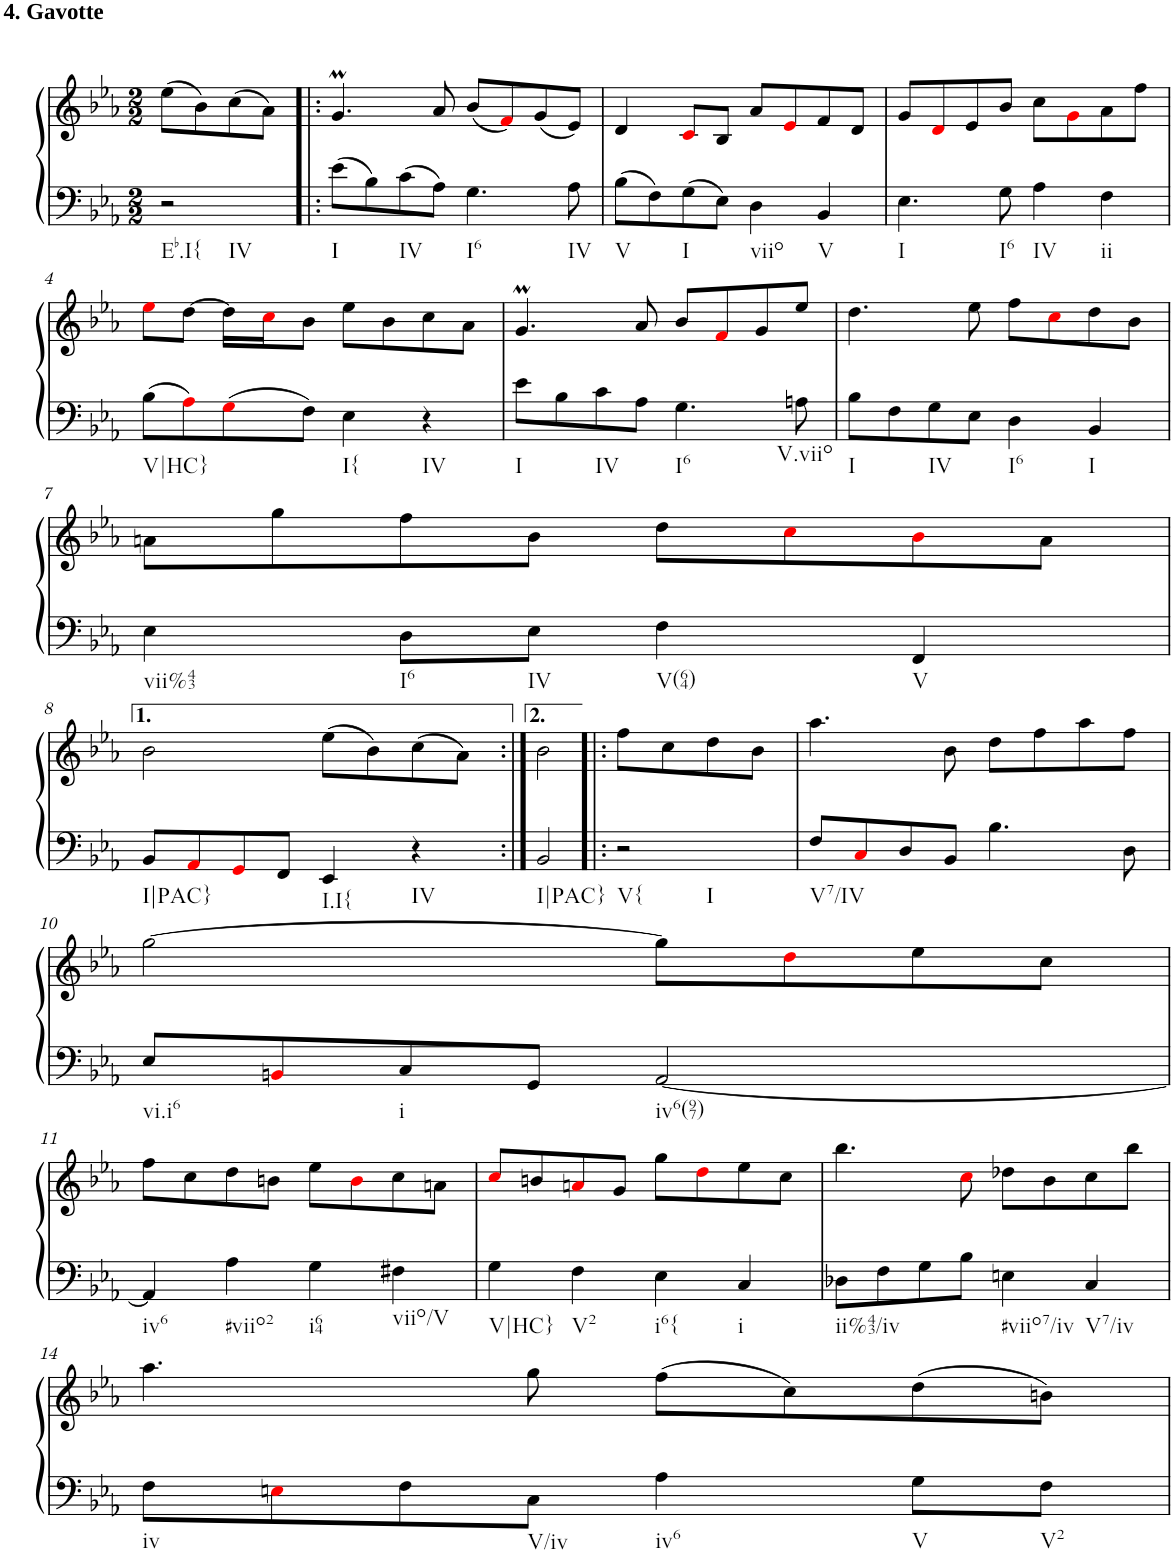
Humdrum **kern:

**kern	**kern
*part1	*part1
*staff2	*staff1
*I"Klavier linke Hand	*
*clefF4	*clefG2
*k[b-e-a-]	*k[b-e-a-]
*M2/2	*M2/2
=	=
!	!LO:TX:a:B:t=4. Gavotte
!LO:TX:b:t=Eb.I{	!
!LO:TX:b:t=IV	!
2r	(8ee-\L
.	8b-\)
.	(8cc\
.	8a-\J)
=1!|:	=1!|:
!LO:TX:b:t=I	!
8e-\L	4.gm/
8B-\	.
!LO:TX:b:t=IV	!
8c\	.
8A-\J	8a-/
!LO:TX:b:t=I6	!
4.G\	(8b-/L
.	8fi/)
.	(8g/
!LO:TX:b:t=IV	!
8A-\	8e-/J)
=2	=2
!LO:TX:b:t=V	!
8B-\L	4d/
8F\	.
!LO:TX:b:t=I	!
8G\	8ci/L
8E-\J	8B-/J
!LO:TX:b:t=viio	!
4D\	8a-/L
.	8e-i/
!LO:TX:b:t=V	!
4BB-/	8f/
.	8d/J
=3	=3
!LO:TX:b:t=I	!
4.E-\	8g/L
.	8di/
.	8e-/
!LO:TX:b:t=I6	!
8G\	8b-/J
!LO:TX:b:t=IV	!
4A-\	8cc\L
.	8gi\
!LO:TX:b:t=ii	!
4F\	8a-\
.	8ff\J
!!LO:LB:g=z
=4	=4
!LO:TX:b:t=V|HC}	!
8B-\L	8ee-i\L
8A-i\	[8dd\J
8Gi\	16dd\LL]
.	16cci\J
8F\J	8b-\J
!LO:TX:b:t=I{	!
4E-\	8ee-\L
.	8b-\
!LO:TX:b:t=IV	!
4r	8cc\
.	8a-\J
=5	=5
!LO:TX:b:t=I	!
8e-\L	4.gm/
8B-\	.
!LO:TX:b:t=IV	!
8c\	.
8A-\J	8a-/
!LO:TX:b:t=I6	!
4.G\	8b-/L
.	8fi/
.	8g/
!LO:TX:b:t=V.viio	!
8An\	8ee-/J
=6	=6
!LO:TX:b:t=I	!
8B-\L	4.dd\
8F\	.
!LO:TX:b:t=IV	!
8G\	.
8E-\J	8ee-\
!LO:TX:b:t=I6	!
4D\	8ff\L
.	8cci\
!LO:TX:b:t=I	!
4BB-/	8dd\
.	8b-\J
!!LO:LB:g=z
=7	=7
!LO:TX:b:t=vii%43	!
4E-\	8an\L
.	8gg\
!LO:TX:b:t=I6	!
8D\L	8ff\
!LO:TX:b:t=IV	!
8E-\J	8b-\J
!LO:TX:b:t=V(64)	!
4F\	8dd\L
.	8cci\
!LO:TX:b:t=V	!
4FF/	8b-i\
.	8a\J
!!LO:LB:g=z
=8	=8
!LO:TX:b:t=I|PAC}	!
8BB-/L	2b-\
8AA-i/	.
8GGi/	.
8FF/J	.
!LO:TX:b:t=I.I{	!
4EE-/	(8ee-\L
.	8b-\)
!LO:TX:b:t=IV	!
4r	(8cc\
.	8a-\J)
=8X1:|!	=8X1:|!
!LO:TX:b:t=I|PAC}	!
2BB-/	2b-\
=8X2!|:	=8X2!|:
!LO:TX:b:t=V{	!
!LO:TX:b:t=I	!
2r	8ff\L
.	8cc\
.	8dd\
.	8b-\J
=9	=9
!LO:TX:b:t=V7/IV	!
8F/L	4.aa-\
8Ci/	.
8D/	.
8BB-/J	8b-\
4.B-\	8dd\L
.	8ff\
.	8aa-\
8D\	8ff\J
!!LO:LB:g=z
=10	=10
!LO:TX:b:t=vi.i6	!
8E-/L	[2gg\
8BBni/	.
!LO:TX:b:t=i	!
8C/	.
8GG/J	.
!LO:TX:b:t=iv6(97)	!
[2AA-/	8gg\L]
.	8ddi\
.	8ee-\
.	8cc\J
!!LO:LB:g=z
=11	=11
!LO:TX:b:t=iv6	!
4AA-/]	8ff\L
.	8cc\
!LO:TX:b:t=#viio2	!
4A-\	8dd\
.	8bn\J
!LO:TX:b:t=i64	!
4G\	8ee-\L
.	8bi\
!LO:TX:b:t=viio/V	!
4F#X\	8cc\
.	8an\J
=12	=12
!LO:TX:b:t=V|HC}	!
4G\	8cci/L
.	8bn/
!LO:TX:b:t=V2	!
4F\	8ani/
.	8g/J
!LO:TX:b:t=i6{	!
4E-\	8gg\L
.	8ddi\
!LO:TX:b:t=i	!
4C/	8ee-\
.	8cc\J
=13	=13
!LO:TX:b:t=ii%43/iv	!
8D-X\L	4.bb-\
8F\	.
8G\	.
8B-\J	8cci\
!LO:TX:b:t=#viio7/iv	!
4En\	8dd-X\L
.	8b-\
!LO:TX:b:t=V7/iv	!
4C/	8cc\
.	8bb-\J
!!LO:LB:g=z
=14	=14
!LO:TX:b:t=iv	!
8F\L	4.aa-\
8Eni\	.
8F\	.
!LO:TX:b:t=V/iv	!
8C\J	8gg\
!LO:TX:b:t=iv6	!
4A-\	(8ff\L
.	8cc\)
!LO:TX:b:t=V	!
8G\L	(8dd\
!LO:TX:b:t=V2	!
8F\J	8bn\J)
=	=
*-	*-
